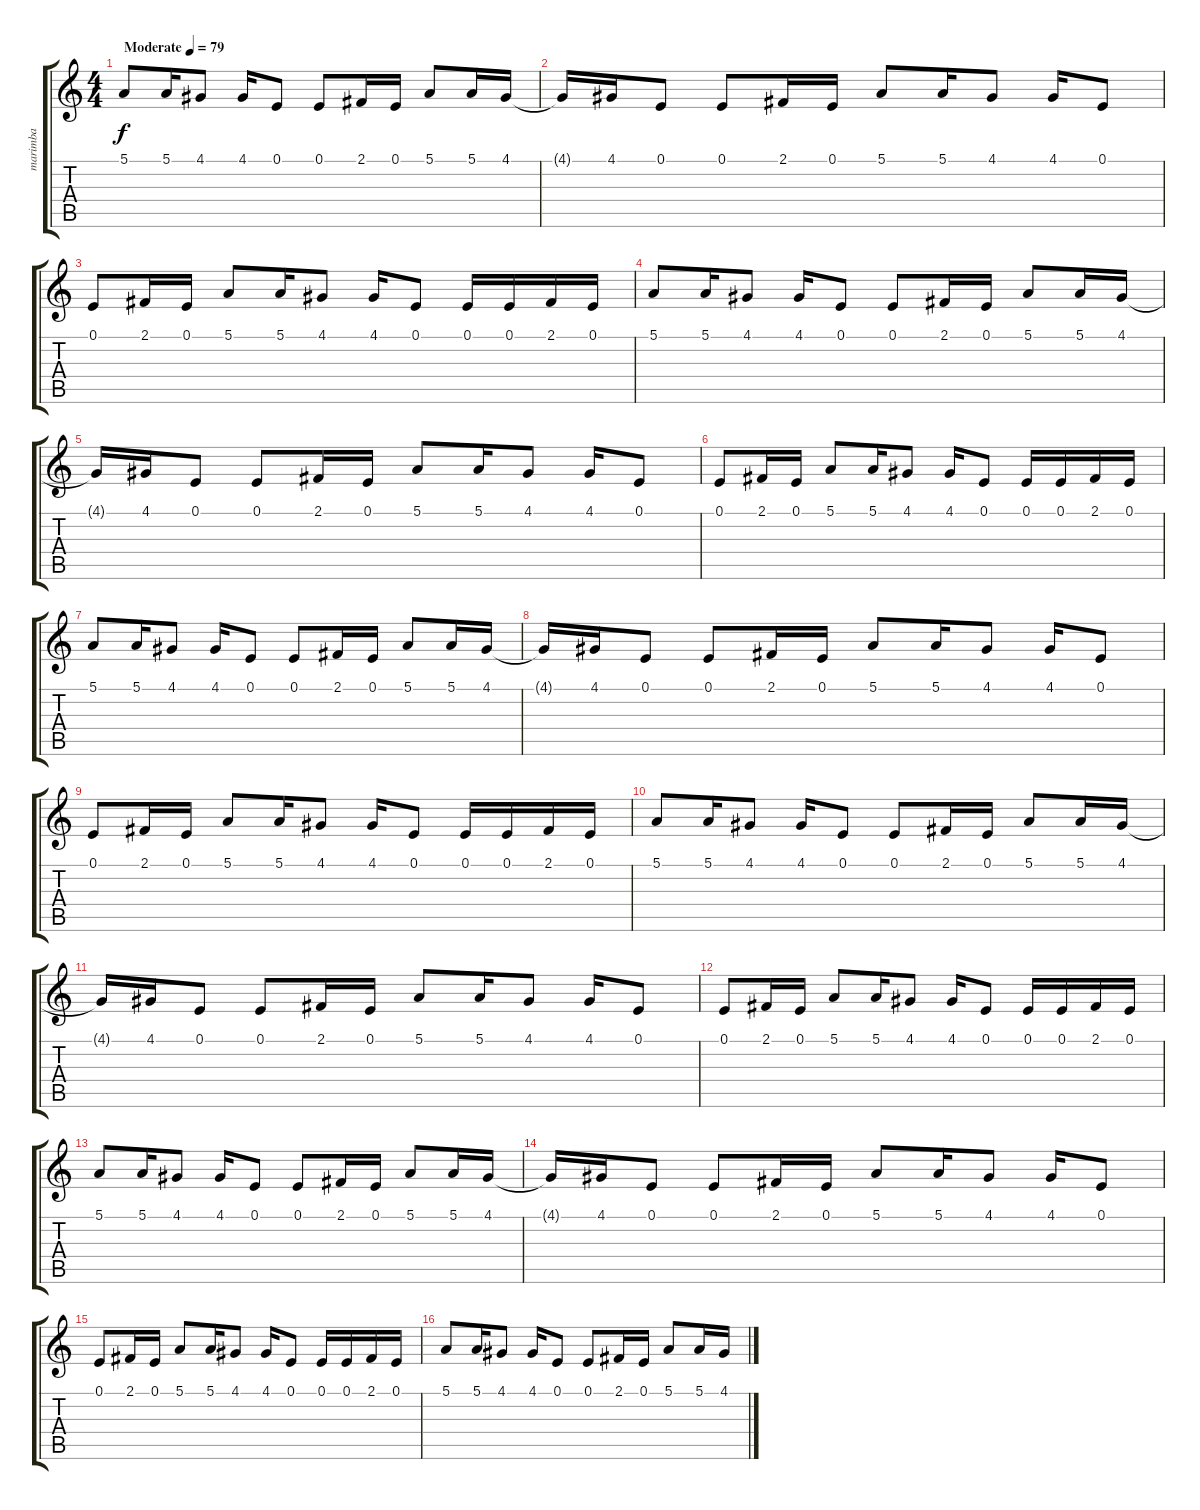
\track ("marimba" "marimba") {instrument marimba}
\staff {score tabs}
\tuning (E4 B3 G3 D3 A2 E2) {hide}
\ts (4 4)
\tempo (79 "Moderate")
\clef g2
\ks c
5.1.8{dy f instrument marimba} 5.1.16 4.1.8 4.1.16 0.1.8 0.1.8 2.1.16 0.1.16 5.1.8 5.1.16 4.1.16 |
4.1{t}.16 4.1.16 0.1.8 0.1.8 2.1.16 0.1.16 5.1.8 5.1.16 4.1.8 4.1.16 0.1.8 |
0.1.8 2.1.16 0.1.16 5.1.8 5.1.16 4.1.8 4.1.16 0.1.8 0.1.16 0.1.16 2.1.16 0.1.16 |
5.1.8 5.1.16 4.1.8 4.1.16 0.1.8 0.1.8 2.1.16 0.1.16 5.1.8 5.1.16 4.1.16 |
4.1{t}.16 4.1.16 0.1.8 0.1.8 2.1.16 0.1.16 5.1.8 5.1.16 4.1.8 4.1.16 0.1.8 |
0.1.8 2.1.16 0.1.16 5.1.8 5.1.16 4.1.8 4.1.16 0.1.8 0.1.16 0.1.16 2.1.16 0.1.16 |
5.1.8 5.1.16 4.1.8 4.1.16 0.1.8 0.1.8 2.1.16 0.1.16 5.1.8 5.1.16 4.1.16 |
4.1{t}.16 4.1.16 0.1.8 0.1.8 2.1.16 0.1.16 5.1.8 5.1.16 4.1.8 4.1.16 0.1.8 |
0.1.8 2.1.16 0.1.16 5.1.8 5.1.16 4.1.8 4.1.16 0.1.8 0.1.16 0.1.16 2.1.16 0.1.16 |
5.1.8 5.1.16 4.1.8 4.1.16 0.1.8 0.1.8 2.1.16 0.1.16 5.1.8 5.1.16 4.1.16 |
4.1{t}.16 4.1.16 0.1.8 0.1.8 2.1.16 0.1.16 5.1.8 5.1.16 4.1.8 4.1.16 0.1.8 |
0.1.8 2.1.16 0.1.16 5.1.8 5.1.16 4.1.8 4.1.16 0.1.8 0.1.16 0.1.16 2.1.16 0.1.16 |
5.1.8 5.1.16 4.1.8 4.1.16 0.1.8 0.1.8 2.1.16 0.1.16 5.1.8 5.1.16 4.1.16 |
4.1{t}.16 4.1.16 0.1.8 0.1.8 2.1.16 0.1.16 5.1.8 5.1.16 4.1.8 4.1.16 0.1.8 |
0.1.8 2.1.16 0.1.16 5.1.8 5.1.16 4.1.8 4.1.16 0.1.8 0.1.16 0.1.16 2.1.16 0.1.16 |
5.1.8 5.1.16 4.1.8 4.1.16 0.1.8 0.1.8 2.1.16 0.1.16 5.1.8 5.1.16 4.1.16
